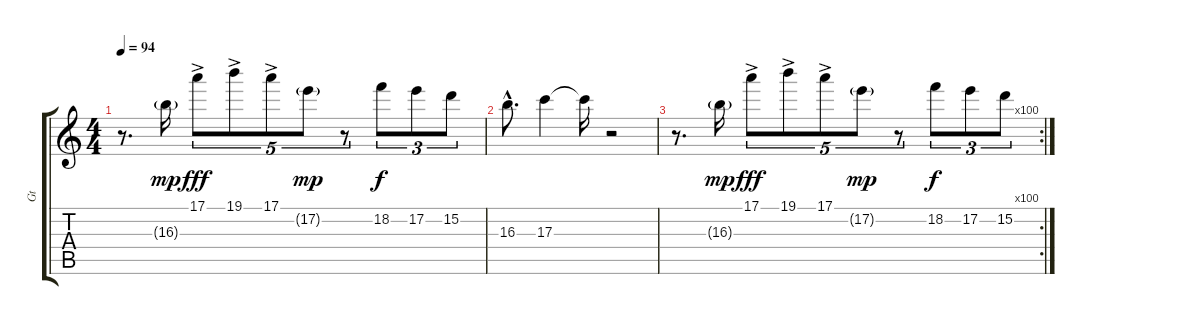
\track ("Gt" "Gt") {instrument acousticguitarnylon}
\staff {score tabs}
\tuning (E4 B3 G3 D3 A2 E2) {hide}
\ts (4 4)
\tempo 94
\clef g2
\ks c
r.8{d dy f} 16.3{g}.16{dy mp} 17.1{ac}.8{tu (5 4) dy fff} 19.1{ac}.8{tu (5 4)} 17.1{ac}.8{tu (5 4)} 17.2{g}.8{tu (5 4) dy mp} r.8{tu (5 4)} 18.2.8{tu (3 2) dy f} 17.2.8{tu (3 2)} 15.2.8{tu (3 2)} |
16.3{hac}.8{d} 17.3.4 17.3{t}.16 r.2 |
\rc 100
r.8{d} 16.3{g}.16{dy mp} 17.1{ac}.8{tu (5 4) dy fff} 19.1{ac}.8{tu (5 4)} 17.1{ac}.8{tu (5 4)} 17.2{g}.8{tu (5 4) dy mp} r.8{tu (5 4)} 18.2.8{tu (3 2) dy f} 17.2.8{tu (3 2)} 15.2.8{tu (3 2)}
